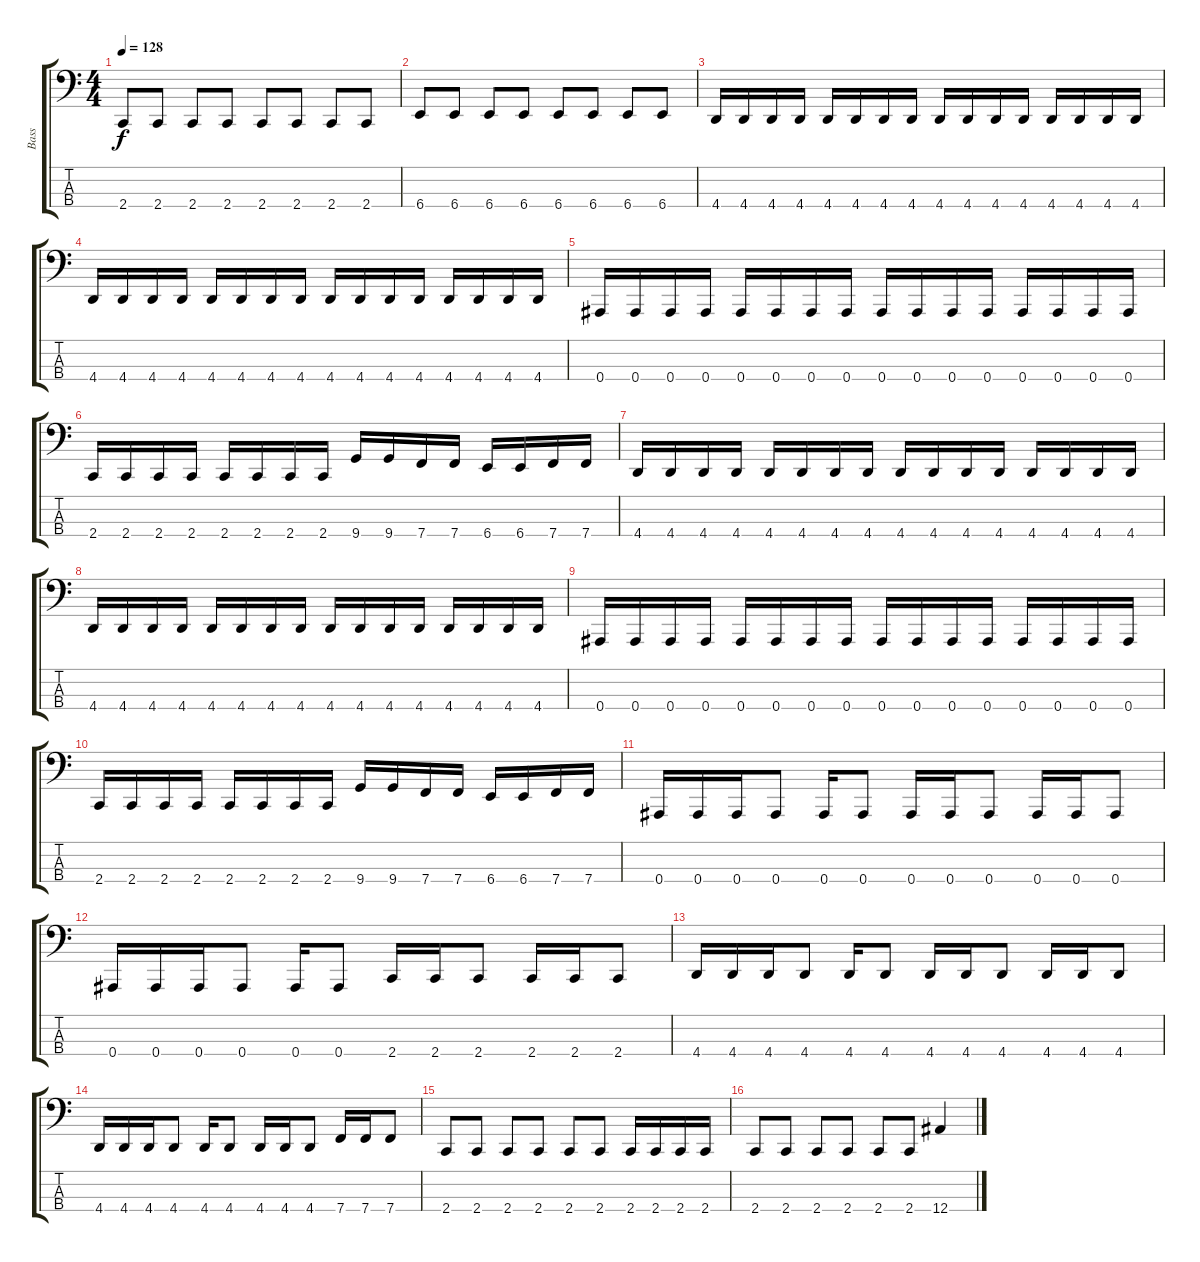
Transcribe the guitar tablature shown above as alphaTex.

\track ("Bass" "Bass") {solo instrument electricbasspick}
\staff {score tabs}
\tuning (Eb2 Bb1 F1 Bb0) {hide}
\ts (4 4)
\tempo 128
\clef f4
\ks c
2.4.8{dy f} 2.4.8 2.4.8 2.4.8 2.4.8 2.4.8 2.4.8 2.4.8 |
6.4.8 6.4.8 6.4.8 6.4.8 6.4.8 6.4.8 6.4.8 6.4.8 |
4.4.16 4.4.16 4.4.16 4.4.16 4.4.16 4.4.16 4.4.16 4.4.16 4.4.16 4.4.16 4.4.16 4.4.16 4.4.16 4.4.16 4.4.16 4.4.16 |
4.4.16 4.4.16 4.4.16 4.4.16 4.4.16 4.4.16 4.4.16 4.4.16 4.4.16 4.4.16 4.4.16 4.4.16 4.4.16 4.4.16 4.4.16 4.4.16 |
0.4.16 0.4.16 0.4.16 0.4.16 0.4.16 0.4.16 0.4.16 0.4.16 0.4.16 0.4.16 0.4.16 0.4.16 0.4.16 0.4.16 0.4.16 0.4.16 |
2.4.16 2.4.16 2.4.16 2.4.16 2.4.16 2.4.16 2.4.16 2.4.16 9.4.16 9.4.16 7.4.16 7.4.16 6.4.16 6.4.16 7.4.16 7.4.16 |
4.4.16 4.4.16 4.4.16 4.4.16 4.4.16 4.4.16 4.4.16 4.4.16 4.4.16 4.4.16 4.4.16 4.4.16 4.4.16 4.4.16 4.4.16 4.4.16 |
4.4.16 4.4.16 4.4.16 4.4.16 4.4.16 4.4.16 4.4.16 4.4.16 4.4.16 4.4.16 4.4.16 4.4.16 4.4.16 4.4.16 4.4.16 4.4.16 |
0.4.16 0.4.16 0.4.16 0.4.16 0.4.16 0.4.16 0.4.16 0.4.16 0.4.16 0.4.16 0.4.16 0.4.16 0.4.16 0.4.16 0.4.16 0.4.16 |
2.4.16 2.4.16 2.4.16 2.4.16 2.4.16 2.4.16 2.4.16 2.4.16 9.4.16 9.4.16 7.4.16 7.4.16 6.4.16 6.4.16 7.4.16 7.4.16 |
0.4.16 0.4.16 0.4.16 0.4.8 0.4.16 0.4.8 0.4.16 0.4.16 0.4.8 0.4.16 0.4.16 0.4.8 |
0.4.16 0.4.16 0.4.16 0.4.8 0.4.16 0.4.8 2.4.16 2.4.16 2.4.8 2.4.16 2.4.16 2.4.8 |
4.4.16 4.4.16 4.4.16 4.4.8 4.4.16 4.4.8 4.4.16 4.4.16 4.4.8 4.4.16 4.4.16 4.4.8 |
4.4.16 4.4.16 4.4.16 4.4.8 4.4.16 4.4.8 4.4.16 4.4.16 4.4.8 7.4.16 7.4.16 7.4.8 |
2.4.8 2.4.8 2.4.8 2.4.8 2.4.8 2.4.8 2.4.16 2.4.16 2.4.16 2.4.16 |
2.4.8 2.4.8 2.4.8 2.4.8 2.4.8 2.4.8 12.4.4
